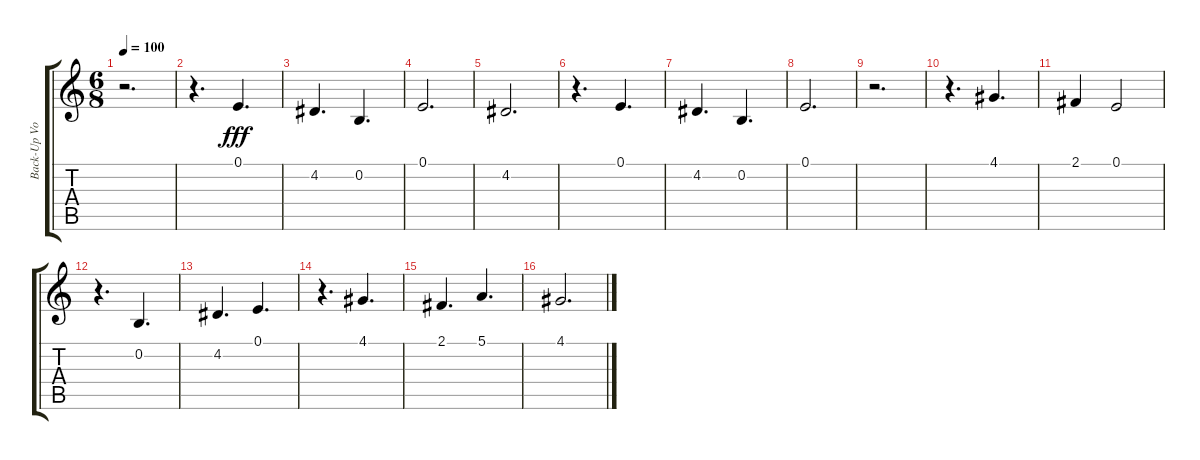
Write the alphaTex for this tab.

\track ("Back-Up Vocals" "Back-Up Vo") {instrument englishhorn}
\staff {score tabs}
\tuning (E4 B3 G3 D3 A2 E2) {hide}
\ts (6 8)
\tempo 100
\clef g2
\ks c
r.2{d dy f} |
r.4{d} 0.1.4{d dy fff} |
4.2.4{d} 0.2.4{d} |
0.1.2{d} |
4.2.2{d} |
r.4{d} 0.1.4{d} |
4.2.4{d} 0.2.4{d} |
0.1.2{d} |
r.2{d} |
r.4{d} 4.1.4{d} |
2.1.4 0.1.2 |
r.4{d} 0.2.4{d} |
4.2.4{d} 0.1.4{d} |
r.4{d} 4.1.4{d} |
2.1.4{d} 5.1.4{d} |
4.1.2{d}
